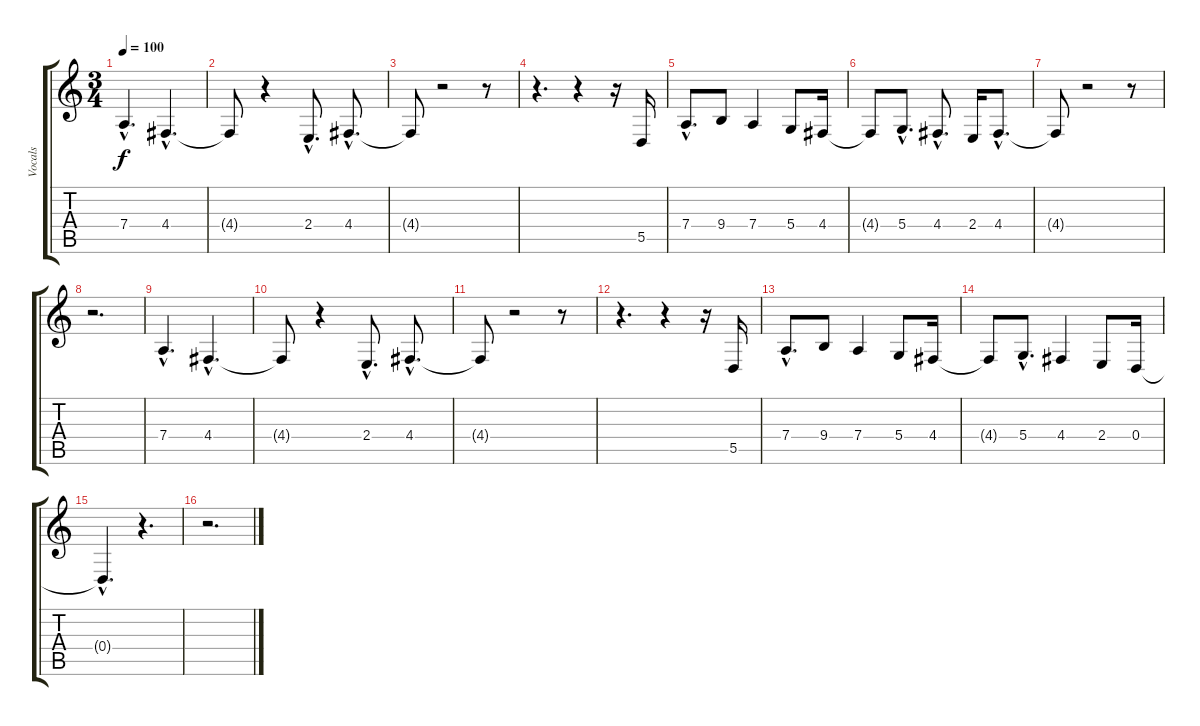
\track ("Vocals" "Vocals") {instrument lead1square}
\staff {score tabs}
\tuning (E4 B3 G3 D3 A2 D2) {hide}
\ts (3 4)
\tempo 100
\clef g2
\ks c
7.4{hac}.4{d dy f} 4.4{hac}.4{d} |
4.4{t}.8 r.4 2.4{hac}.8{d} 4.4{hac}.8{d} |
4.4{t}.8 r.2 r.8 |
r.4{d} r.4 r.16 5.5.16 |
7.4{hac}.8{d} 9.4.8 7.4.4 5.4.8 4.4.16 |
4.4{t}.8 5.4{hac}.8{d} 4.4{hac}.8{d} 2.4.16 4.4{hac}.8{d} |
4.4{t}.8 r.2 r.8 |
r.2{d} |
7.4{hac}.4{d} 4.4{hac}.4{d} |
4.4{t}.8 r.4 2.4{hac}.8{d} 4.4{hac}.8{d} |
4.4{t}.8 r.2 r.8 |
r.4{d} r.4 r.16 5.5.16 |
7.4{hac}.8{d} 9.4.8 7.4.4 5.4.8 4.4.16 |
4.4{t}.8 5.4{hac}.8{d} 4.4.4 2.4.8 0.4.16 |
0.4{hac t}.4{d} r.4{d} |
r.2{d}
